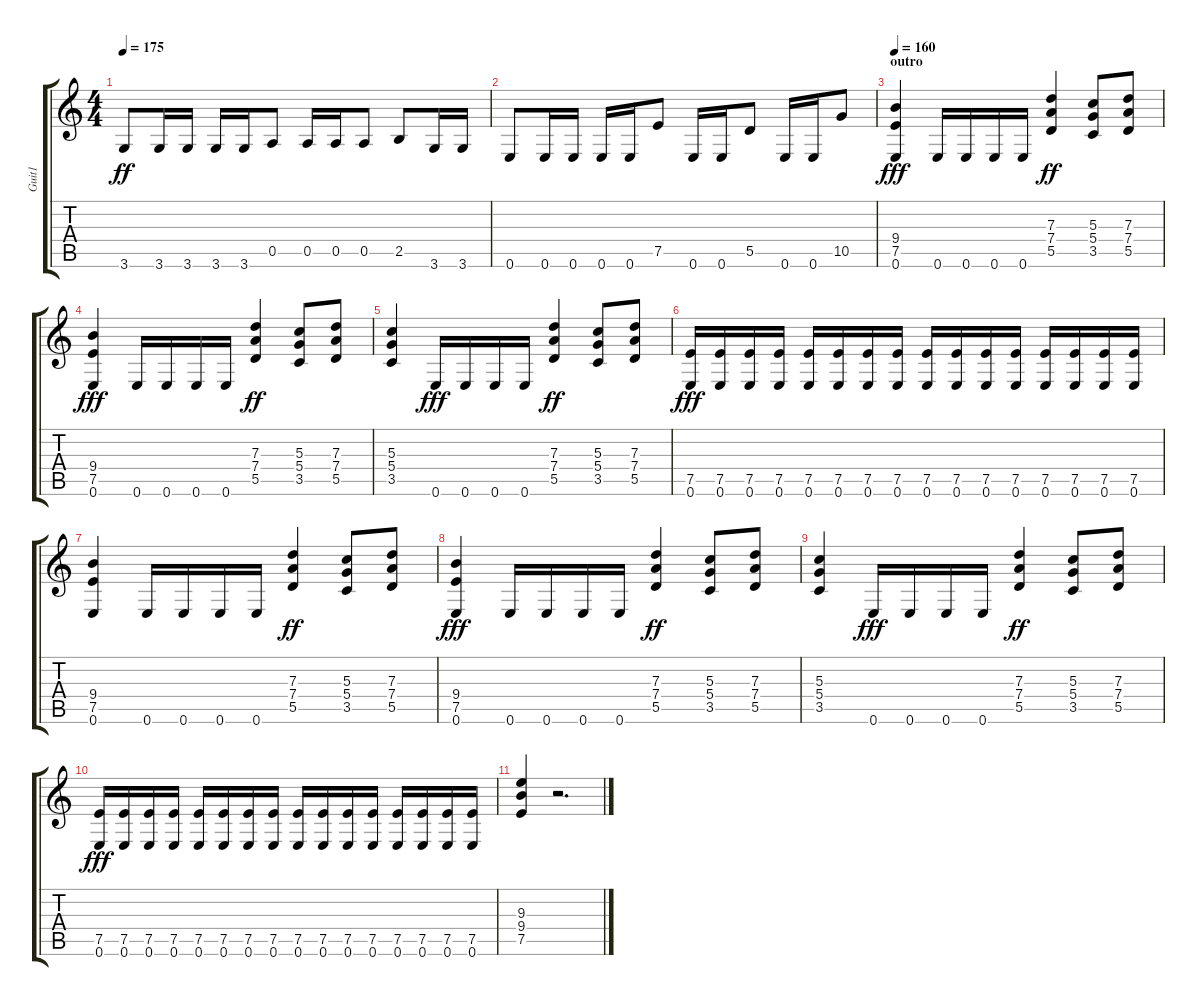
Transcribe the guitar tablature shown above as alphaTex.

\track ("Guit1" "Guit1") {instrument distortionguitar}
\staff {score tabs}
\tuning (E4 B3 G3 D3 A2 E2) {hide}
\ts (4 4)
\tempo 175
\clef g2
\ks c
3.6.8{dy ff} 3.6.16 3.6.16 3.6.16 3.6.16 0.5.8 0.5.16 0.5.16 0.5.8 2.5.8 3.6.16 3.6.16 |
0.6.8 0.6.16 0.6.16 0.6.16 0.6.16 7.5.8 0.6.16 0.6.16 5.5.8 0.6.16 0.6.16 10.5.8 |
\section ("" "outro")
\tempo 160
(9.4 7.5 0.6).4{dy fff volume 11 instrument distortionguitar} 0.6.16 0.6.16 0.6.16 0.6.16 (7.3 7.4 5.5).4{dy ff} (5.3 5.4 3.5).8 (7.3 7.4 5.5).8 |
(9.4 7.5 0.6).4{dy fff} 0.6.16 0.6.16 0.6.16 0.6.16 (7.3 7.4 5.5).4{dy ff} (5.3 5.4 3.5).8 (7.3 7.4 5.5).8 |
(5.3 5.4 3.5).4 0.6.16{dy fff} 0.6.16 0.6.16 0.6.16 (7.3 7.4 5.5).4{dy ff} (5.3 5.4 3.5).8 (7.3 7.4 5.5).8 |
(7.5 0.6).16{dy fff} (7.5 0.6).16 (7.5 0.6).16 (7.5 0.6).16 (7.5 0.6).16 (7.5 0.6).16 (7.5 0.6).16 (7.5 0.6).16 (7.5 0.6).16 (7.5 0.6).16 (7.5 0.6).16 (7.5 0.6).16 (7.5 0.6).16 (7.5 0.6).16 (7.5 0.6).16 (7.5 0.6).16 |
(9.4 7.5 0.6).4 0.6.16 0.6.16 0.6.16 0.6.16 (7.3 7.4 5.5).4{dy ff} (5.3 5.4 3.5).8 (7.3 7.4 5.5).8 |
(9.4 7.5 0.6).4{dy fff} 0.6.16 0.6.16 0.6.16 0.6.16 (7.3 7.4 5.5).4{dy ff} (5.3 5.4 3.5).8 (7.3 7.4 5.5).8 |
(5.3 5.4 3.5).4 0.6.16{dy fff} 0.6.16 0.6.16 0.6.16 (7.3 7.4 5.5).4{dy ff} (5.3 5.4 3.5).8 (7.3 7.4 5.5).8 |
(7.5 0.6).16{dy fff} (7.5 0.6).16 (7.5 0.6).16 (7.5 0.6).16 (7.5 0.6).16 (7.5 0.6).16 (7.5 0.6).16 (7.5 0.6).16 (7.5 0.6).16 (7.5 0.6).16 (7.5 0.6).16 (7.5 0.6).16 (7.5 0.6).16 (7.5 0.6).16 (7.5 0.6).16 (7.5 0.6).16 |
(9.3 9.4 7.5).4 r.2{d}
